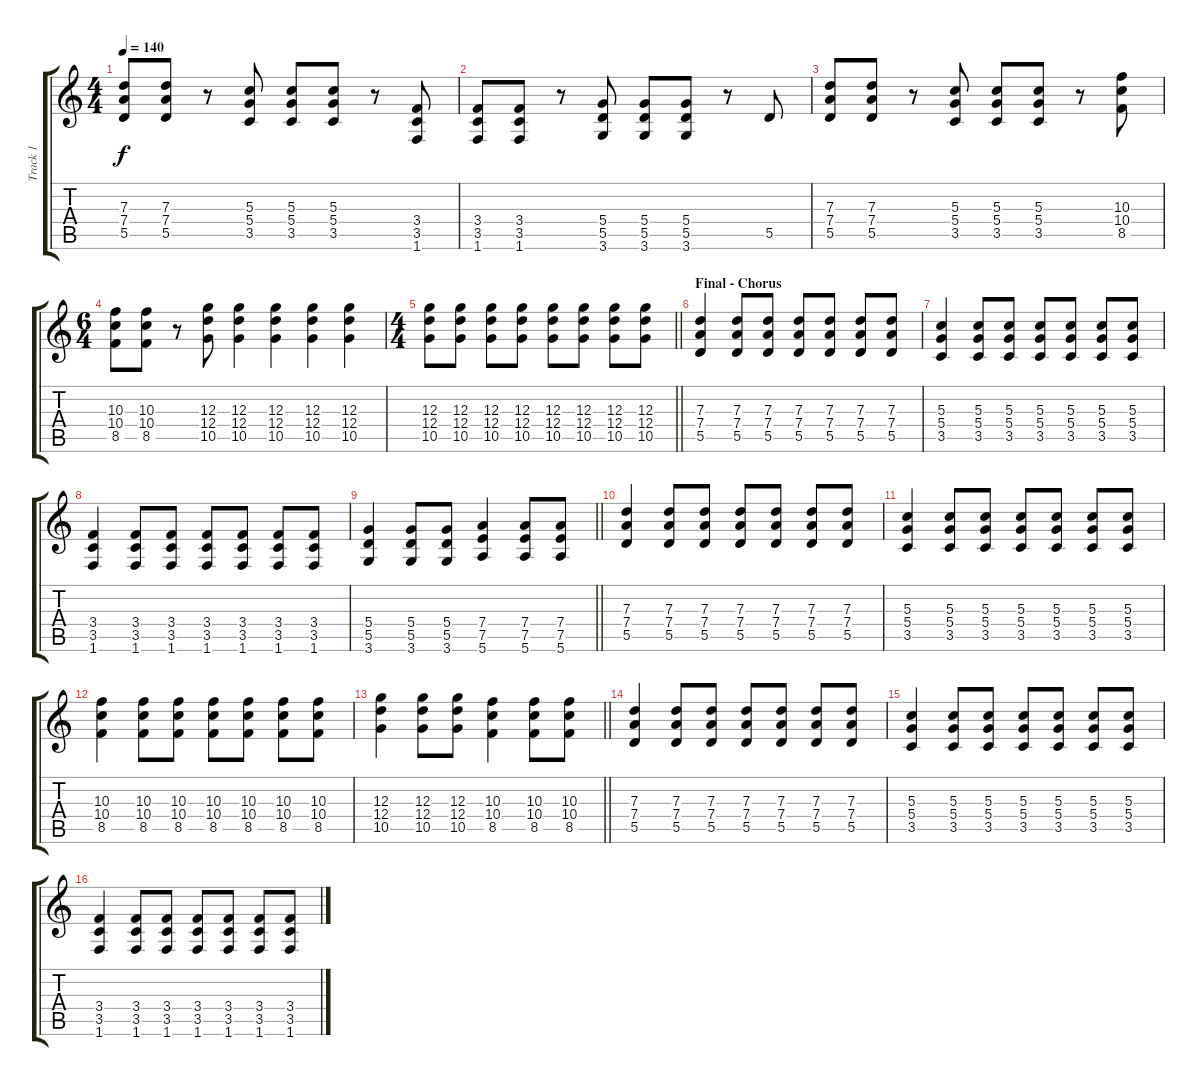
\track ("Track 1" "Track 1") {instrument distortionguitar}
\staff {score tabs}
\tuning (E4 B3 G3 D3 A2 E2) {hide}
\ts (4 4)
\tempo 140
\clef g2
\ks c
(7.3 7.4 5.5).8{dy f} (7.3 7.4 5.5).8 r.8 (5.3 5.4 3.5).8 (5.3 5.4 3.5).8 (5.3 5.4 3.5).8 r.8 (3.4 3.5 1.6).8 |
(3.4 3.5 1.6).8 (3.4 3.5 1.6).8 r.8 (5.4 5.5 3.6).8 (5.4 5.5 3.6).8 (5.4 5.5 3.6).8 r.8 5.5.8 |
(7.3 7.4 5.5).8 (7.3 7.4 5.5).8 r.8 (5.3 5.4 3.5).8 (5.3 5.4 3.5).8 (5.3 5.4 3.5).8 r.8 (10.3 10.4 8.5).8 |
\ts (6 4)
(10.3 10.4 8.5).8 (10.3 10.4 8.5).8 r.8 (12.3 12.4 10.5).8 (12.3 12.4 10.5).4 (12.3 12.4 10.5).4 (12.3 12.4 10.5).4 (12.3 12.4 10.5).4 |
\ts (4 4)
\barLineRight lightlight
(12.3 12.4 10.5).8 (12.3 12.4 10.5).8 (12.3 12.4 10.5).8 (12.3 12.4 10.5).8 (12.3 12.4 10.5).8 (12.3 12.4 10.5).8 (12.3 12.4 10.5).8 (12.3 12.4 10.5).8 |
\section ("" "Final - Chorus")
(7.3 7.4 5.5).4 (7.3 7.4 5.5).8 (7.3 7.4 5.5).8 (7.3 7.4 5.5).8 (7.3 7.4 5.5).8 (7.3 7.4 5.5).8 (7.3 7.4 5.5).8 |
(5.3 5.4 3.5).4 (5.3 5.4 3.5).8 (5.3 5.4 3.5).8 (5.3 5.4 3.5).8 (5.3 5.4 3.5).8 (5.3 5.4 3.5).8 (5.3 5.4 3.5).8 |
(3.4 3.5 1.6).4 (3.4 3.5 1.6).8 (3.4 3.5 1.6).8 (3.4 3.5 1.6).8 (3.4 3.5 1.6).8 (3.4 3.5 1.6).8 (3.4 3.5 1.6).8 |
\barLineRight lightlight
(5.4 5.5 3.6).4 (5.4 5.5 3.6).8 (5.4 5.5 3.6).8 (7.4 7.5 5.6).4 (7.4 7.5 5.6).8 (7.4 7.5 5.6).8 |
(7.3 7.4 5.5).4 (7.3 7.4 5.5).8 (7.3 7.4 5.5).8 (7.3 7.4 5.5).8 (7.3 7.4 5.5).8 (7.3 7.4 5.5).8 (7.3 7.4 5.5).8 |
(5.3 5.4 3.5).4 (5.3 5.4 3.5).8 (5.3 5.4 3.5).8 (5.3 5.4 3.5).8 (5.3 5.4 3.5).8 (5.3 5.4 3.5).8 (5.3 5.4 3.5).8 |
(10.3 10.4 8.5).4 (10.3 10.4 8.5).8 (10.3 10.4 8.5).8 (10.3 10.4 8.5).8 (10.3 10.4 8.5).8 (10.3 10.4 8.5).8 (10.3 10.4 8.5).8 |
\barLineRight lightlight
(12.3 12.4 10.5).4 (12.3 12.4 10.5).8 (12.3 12.4 10.5).8 (10.3 10.4 8.5).4 (10.3 10.4 8.5).8 (10.3 10.4 8.5).8 |
(7.3 7.4 5.5).4 (7.3 7.4 5.5).8 (7.3 7.4 5.5).8 (7.3 7.4 5.5).8 (7.3 7.4 5.5).8 (7.3 7.4 5.5).8 (7.3 7.4 5.5).8 |
(5.3 5.4 3.5).4 (5.3 5.4 3.5).8 (5.3 5.4 3.5).8 (5.3 5.4 3.5).8 (5.3 5.4 3.5).8 (5.3 5.4 3.5).8 (5.3 5.4 3.5).8 |
(3.4 3.5 1.6).4 (3.4 3.5 1.6).8 (3.4 3.5 1.6).8 (3.4 3.5 1.6).8 (3.4 3.5 1.6).8 (3.4 3.5 1.6).8 (3.4 3.5 1.6).8
